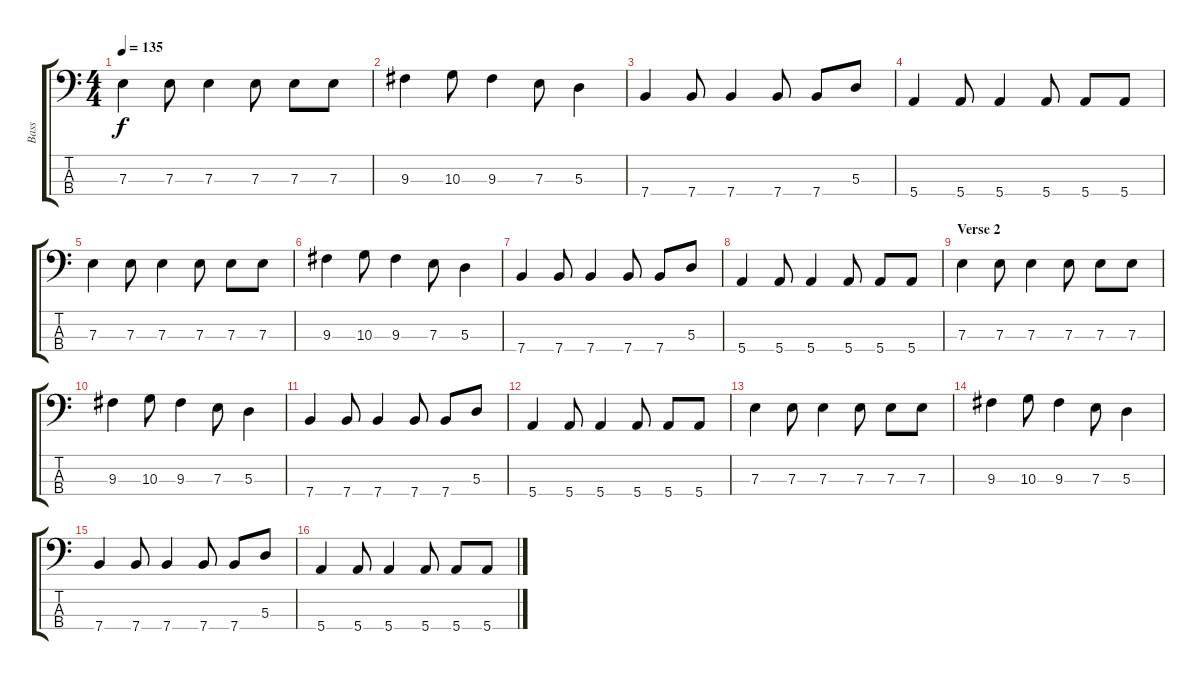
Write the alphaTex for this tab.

\track ("Bass" "Bass") {instrument synthbass1}
\staff {score tabs}
\tuning (G2 D2 A1 E1) {hide}
\ts (4 4)
\tempo 135
\clef f4
\ks c
7.3.4{dy f} 7.3.8 7.3.4 7.3.8 7.3.8 7.3.8 |
9.3.4 10.3.8 9.3.4 7.3.8 5.3.4 |
7.4.4 7.4.8 7.4.4 7.4.8 7.4.8 5.3.8 |
5.4.4 5.4.8 5.4.4 5.4.8 5.4.8 5.4.8 |
7.3.4 7.3.8 7.3.4 7.3.8 7.3.8 7.3.8 |
9.3.4 10.3.8 9.3.4 7.3.8 5.3.4 |
7.4.4 7.4.8 7.4.4 7.4.8 7.4.8 5.3.8 |
5.4.4 5.4.8 5.4.4 5.4.8 5.4.8 5.4.8 |
\section ("" "Verse 2")
7.3.4 7.3.8 7.3.4 7.3.8 7.3.8 7.3.8 |
9.3.4 10.3.8 9.3.4 7.3.8 5.3.4 |
7.4.4 7.4.8 7.4.4 7.4.8 7.4.8 5.3.8 |
5.4.4 5.4.8 5.4.4 5.4.8 5.4.8 5.4.8 |
7.3.4 7.3.8 7.3.4 7.3.8 7.3.8 7.3.8 |
9.3.4 10.3.8 9.3.4 7.3.8 5.3.4 |
7.4.4 7.4.8 7.4.4 7.4.8 7.4.8 5.3.8 |
5.4.4 5.4.8 5.4.4 5.4.8 5.4.8 5.4.8
